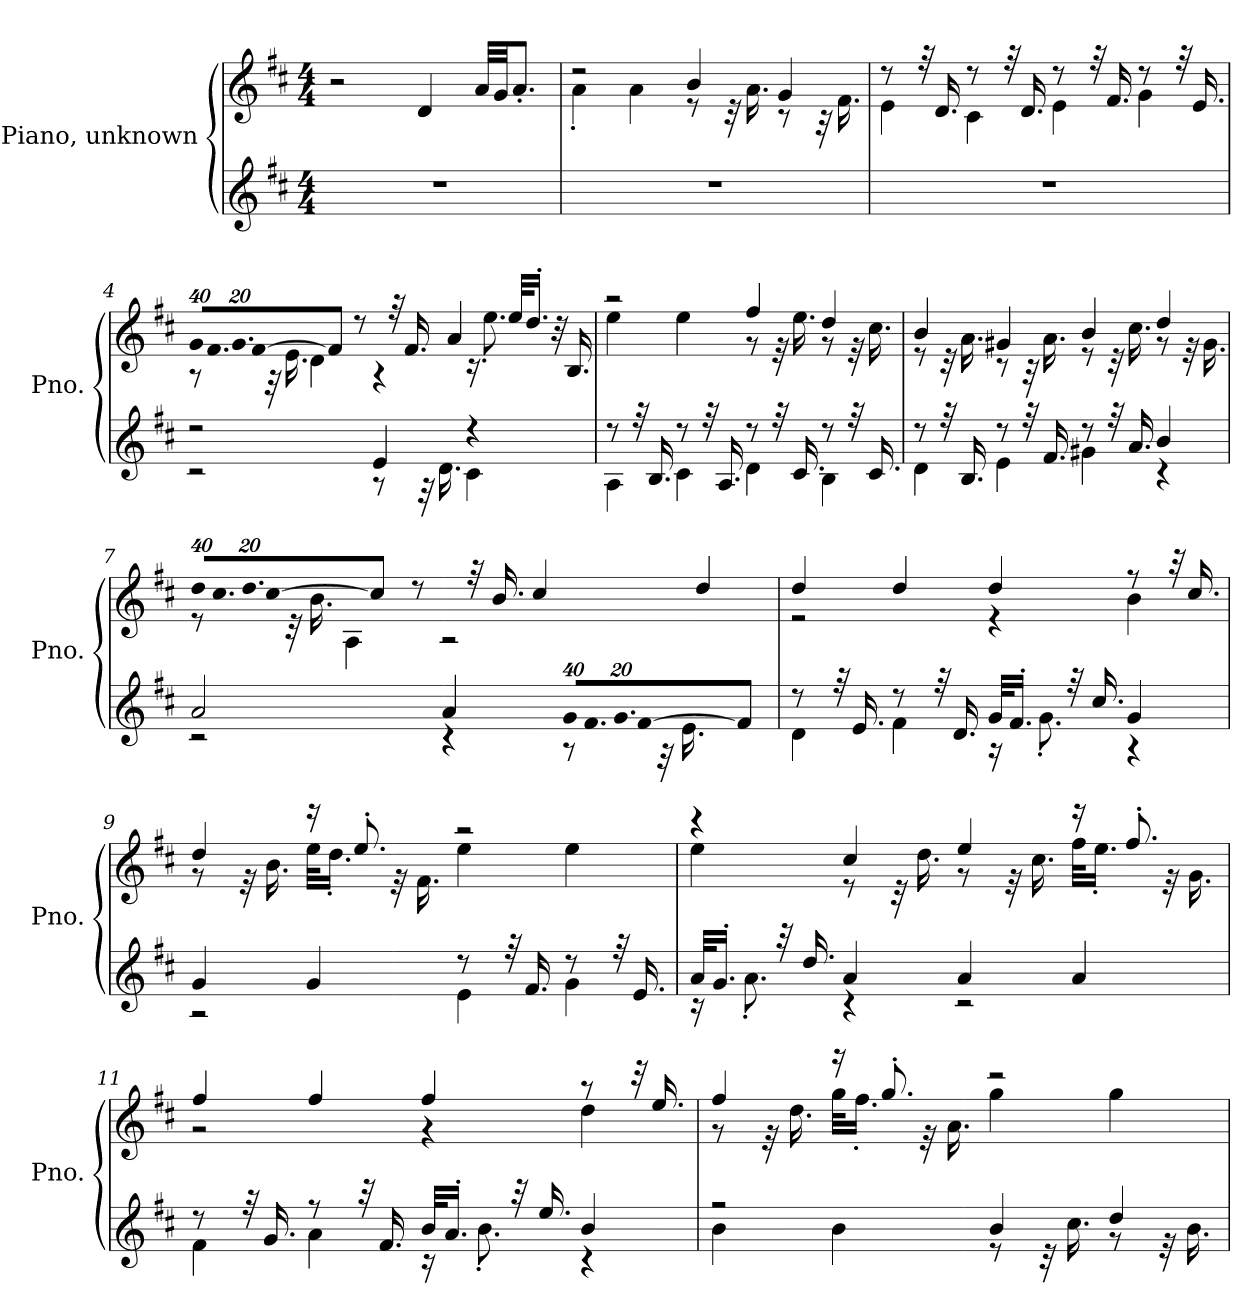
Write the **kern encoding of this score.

**kern	**kern
*part1	*part1
*staff2	*staff1
*I"Piano, unknown	*
*I'Pno.	*
*clefG2	*clefG2
*k[f#c#]	*k[f#c#]
*M4/4	*M4/4
*MM120	*MM120
=1	=1
1r	2r
.	4d/
.	32a/LLL
.	32g/JJ
.	8.a'/J
=2	=2
*	*^
1r	2r	4a'\
.	.	4a\
.	4b/	8r
.	.	32r
.	.	16.a\
.	4g/	8r
.	.	32r
.	.	16.f#\
=3	=3	=3
1r	8r	4e\
.	32r	.
.	16.d/	.
.	8r	4c#\
.	32r	.
.	16.d/	.
.	8r	4e\
.	32r	.
.	16.f#/	.
.	8r	4g\
.	32r	.
.	16.e/	.
!!LO:LB:g=z	!!
=4	=4	=4
*^	*	*
*	*	*Xbrackettup	*
!	!	!LO:N:vis=32	!
2r	2r	640%23g/LLL	8r
!	!	!LO:N:vis=64.	!
.	.	640%17f#/L	.
!	!	!LO:N:vis=64.	!
.	.	640%17g/J	.
!	!	!LO:N:vis=32	!
.	.	[640%23f#/JJ	.
.	.	8f#/J]	32r
.	.	.	16.e\
.	.	8r	4d\
.	.	32r	.
.	.	16.f#/	.
4e/	8r	4a/	4r
.	32r	.	.
.	16.d\	.	.
4r	4c#\	32ee/KLL	16r
.	.	16.dd'/JJ	.
.	.	.	8.ee'\
.	.	32r	.
.	.	16.B/	.
=5	=5	=5	=5
8r	4A\	2r	4ee\
32r	.	.	.
16.B/	.	.	.
8r	4c#\	.	4ee\
32r	.	.	.
16.A/	.	.	.
8r	4d\	4ff#/	8r
32r	.	.	32r
16.c#/	.	.	16.ee\
8r	4B\	4dd/	8r
32r	.	.	32r
16.c#/	.	.	16.cc#\
!!LO:LB:g=z	!!
=6	=6	=6	=6
8r	4d\	4b/	8r
32r	.	.	32r
16.B/	.	.	16.a\
8r	4e\	4g#X/	8r
32r	.	.	32r
16.f#/	.	.	16.a\
8r	4g#X\	4b/	8r
32r	.	.	32r
16.a/	.	.	16.cc#\
4b/	4r	4dd/	8r
.	.	.	32r
.	.	.	16.g#\
=7	=7	=7	=7
!	!	!LO:N:vis=32	!
2a/	2r	640%23dd/LLL	8r
!	!	!LO:N:vis=64.	!
.	.	640%17cc#/L	.
!	!	!LO:N:vis=64.	!
.	.	640%17dd/J	.
!	!	!LO:N:vis=32	!
.	.	[640%23cc#/JJ	.
.	.	8cc#/J]	32r
.	.	.	16.b\
.	.	8r	4A\
.	.	32r	.
.	.	16.b/	.
4a/	4r	4cc#/	2r
*Xbrackettup	*	*	*
!LO:N:vis=32	!	!	!
640%23g/LLL	8r	4dd/	.
!LO:N:vis=64.	!	!	!
640%17f#/L	.	.	.
!LO:N:vis=64.	!	!	!
640%17g/J	.	.	.
!LO:N:vis=32	!	!	!
[640%23f#/JJ	.	.	.
8f#/J]	32r	.	.
.	16.e\	.	.
!!LO:LB:g=z	!!
=8	=8	=8	=8
8r	4d\	4dd/	2r
32r	.	.	.
16.e/	.	.	.
8r	4f#\	4dd/	.
32r	.	.	.
16.d/	.	.	.
32g/KLL	16r	4dd/	4r
16.f#'/JJ	.	.	.
.	8.g'\	.	.
32r	.	.	.
16.cc#/	.	.	.
4g/	4r	8r	4b\
.	.	32r	.
.	.	16.cc#/	.
=9	=9	=9	=9
4g/	2r	4dd/	8r
.	.	.	32r
.	.	.	16.b\
4g/	.	16r	32ee\KLL
.	.	.	16.dd'\JJ
.	.	8.ee'/	.
.	.	.	32r
.	.	.	16.f#\
8r	4e\	2r	4ee\
32r	.	.	.
16.f#/	.	.	.
8r	4g\	.	4ee\
32r	.	.	.
16.e/	.	.	.
!!LO:LB:g=z	!!
=10	=10	=10	=10
32a/KLL	16r	4r	4ee\
16.g'/JJ	.	.	.
.	8.a'\	.	.
32r	.	.	.
16.dd/	.	.	.
4a/	4r	4cc#/	8r
.	.	.	32r
.	.	.	16.dd\
4a/	2r	4ee/	8r
.	.	.	32r
.	.	.	16.cc#\
4a/	.	16r	32ff#\KLL
.	.	.	16.ee'\JJ
.	.	8.ff#'/	.
.	.	.	32r
.	.	.	16.g\
=11	=11	=11	=11
8r	4f#\	4ff#/	2r
32r	.	.	.
16.g/	.	.	.
8r	4a\	4ff#/	.
32r	.	.	.
16.f#/	.	.	.
32b/KLL	16r	4ff#/	4r
16.a'/JJ	.	.	.
.	8.b'\	.	.
32r	.	.	.
16.ee/	.	.	.
4b/	4r	8r	4dd\
.	.	32r	.
.	.	16.ee/	.
!!LO:LB:g=z	!!
=12	=12	=12	=12
2r	4b\	4ff#/	8r
.	.	.	32r
.	.	.	16.dd\
.	4b\	16r	32gg\KLL
.	.	.	16.ff#'\JJ
.	.	8.gg'/	.
.	.	.	32r
.	.	.	16.a\
4b/	8r	2r	4gg\
.	32r	.	.
.	16.cc#\	.	.
4dd/	8r	.	4gg\
.	32r	.	.
.	16.b\	.	.
*v	*v	*	*
*	*v	*v
=	=
*-	*-
